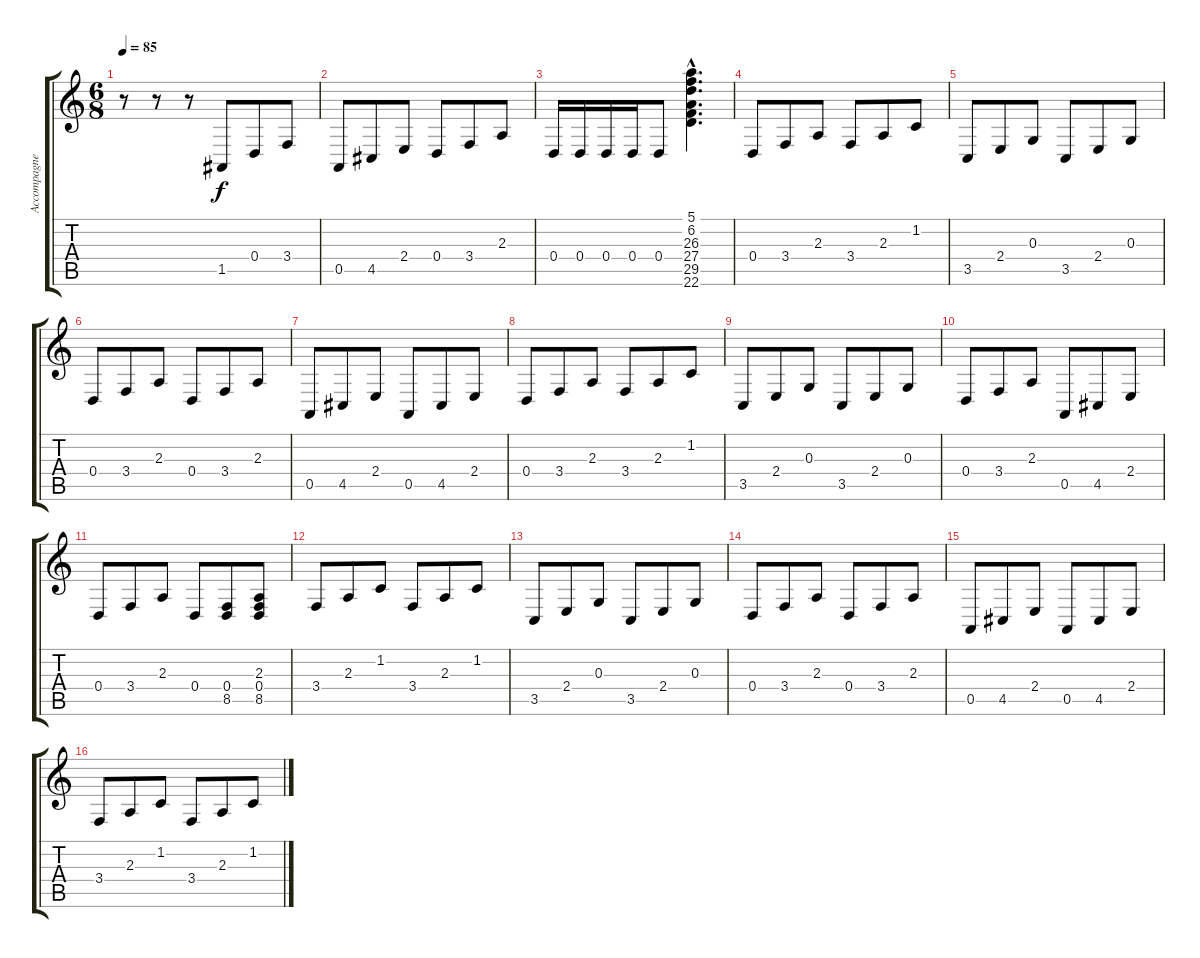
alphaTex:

\track ("Accompagnement 2" "Accompagne") {instrument electricgrandpiano}
\staff {score tabs}
\tuning (E4 B3 G3 D3 A2 E2) {hide}
\ts (6 8)
\tempo 85
\clef g2
\ks c
r.8{dy f instrument electricgrandpiano} r.8 r.8 1.5.8 0.4.8 3.4.8 |
0.5.8 4.5.8 2.4.8 0.4.8 3.4.8 2.3.8 |
0.4.16 0.4.16 0.4.16 0.4.16 0.4.8 (5.1{hac} 6.2{hac} 26.3{hac} 27.4{hac} 29.5{hac} 22.6{hac}).4{d} |
0.4.8 3.4.8 2.3.8 3.4.8 2.3.8 1.2.8 |
3.5.8 2.4.8 0.3.8 3.5.8 2.4.8 0.3.8 |
0.4.8 3.4.8 2.3.8 0.4.8 3.4.8 2.3.8 |
0.5.8 4.5.8 2.4.8 0.5.8 4.5.8 2.4.8 |
0.4.8 3.4.8 2.3.8 3.4.8 2.3.8 1.2.8 |
3.5.8 2.4.8 0.3.8 3.5.8 2.4.8 0.3.8 |
0.4.8 3.4.8 2.3.8 0.5.8 4.5.8 2.4.8 |
0.4.8 3.4.8 2.3.8 0.4.8 (0.4 8.5).8 (2.3 0.4 8.5).8 |
3.4.8 2.3.8 1.2.8 3.4.8 2.3.8 1.2.8 |
3.5.8 2.4.8 0.3.8 3.5.8 2.4.8 0.3.8 |
0.4.8 3.4.8 2.3.8 0.4.8 3.4.8 2.3.8 |
0.5.8 4.5.8 2.4.8 0.5.8 4.5.8 2.4.8 |
3.4.8 2.3.8 1.2.8 3.4.8 2.3.8 1.2.8
